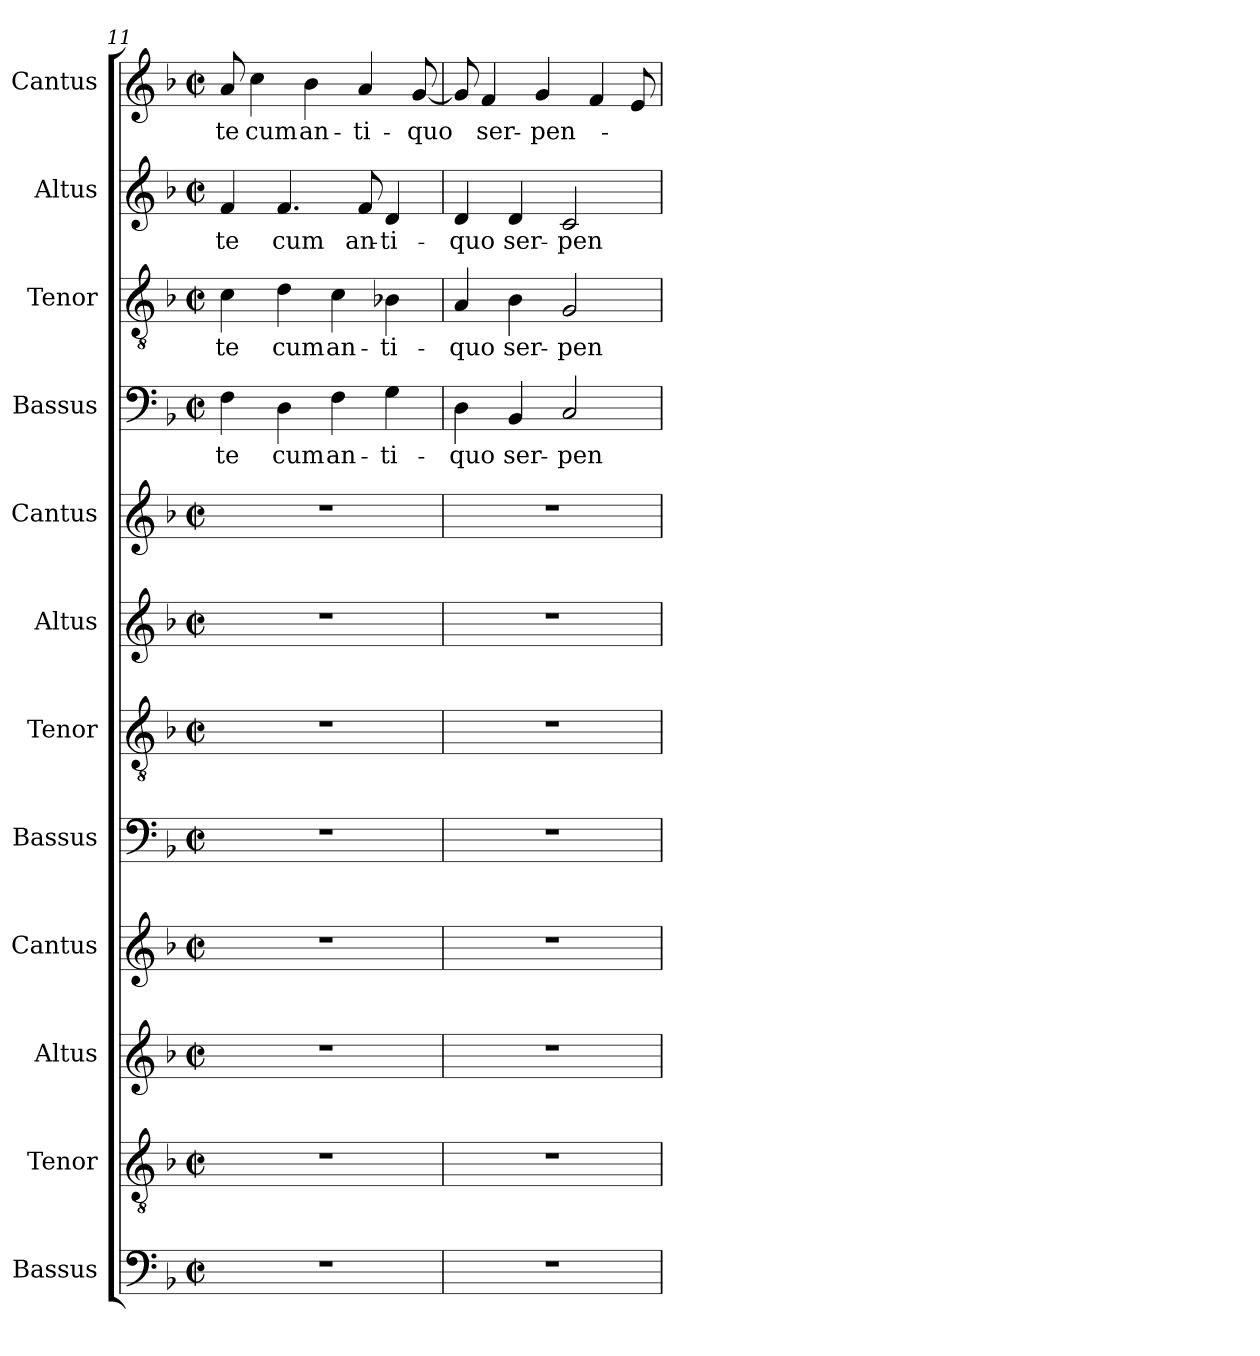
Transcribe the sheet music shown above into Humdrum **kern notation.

**kern	**kern	**kern	**kern	**kern	**kern	**kern	**kern	**kern	**text	**kern	**text	**kern	**text	**kern	**text
*part12	*part11	*part10	*part9	*part8	*part7	*part6	*part5	*part4	*part4	*part3	*part3	*part2	*part2	*part1	*part1
*staff12	*staff11	*staff10	*staff9	*staff8	*staff7	*staff6	*staff5	*staff4	*staff4	*staff3	*staff3	*staff2	*staff2	*staff1	*staff1
*I"Bassus	*I"Tenor	*I"Altus	*I"Cantus	*I"Bassus	*I"Tenor	*I"Altus	*I"Cantus	*I"Bassus	*	*I"Tenor	*	*I"Altus	*	*I"Cantus	*
*I'B.	*I'T.	*I'A.	*I'S.	*I'B.	*I'T.	*I'A.	*I'S.	*I'B.	*	*I'T.	*	*I'A.	*	*I'S.	*
*clefF4	*clefGv2	*clefG2	*clefG2	*clefF4	*clefGv2	*clefG2	*clefG2	*clefF4	*	*clefGv2	*	*clefG2	*	*clefG2	*
*	*ITrd7c12	*	*	*	*ITrd7c12	*	*	*	*	*ITrd7c12	*	*	*	*	*
*k[b-]	*k[b-]	*k[b-]	*k[b-]	*k[b-]	*k[b-]	*k[b-]	*k[b-]	*k[b-]	*	*k[b-]	*	*k[b-]	*	*k[b-]	*
*F:	*F:	*F:	*F:	*F:	*F:	*F:	*F:	*F:	*	*F:	*	*F:	*	*F:	*
*M2/2	*M2/2	*M2/2	*M2/2	*M2/2	*M2/2	*M2/2	*M2/2	*M2/2	*	*M2/2	*	*M2/2	*	*M2/2	*
*met(c|)	*met(c|)	*met(c|)	*met(c|)	*met(c|)	*met(c|)	*met(c|)	*met(c|)	*met(c|)	*	*met(c|)	*	*met(c|)	*	*met(c|)	*
=11	=11	=11	=11	=11	=11	=11	=11	=11	=11	=11	=11	=11	=11	=11	=11
!	!	!	!	!	!	!	!	!	!LO:LY:b:color=#000000	!	!	!	!	!	!
!	!	!	!	!	!	!	!	!	!	!	!LO:LY:b:color=#000000	!	!	!	!
!	!	!	!	!	!	!	!	!	!	!	!	!	!LO:LY:b:color=#000000	!	!
!	!	!	!	!	!	!	!	!	!	!	!	!	!	!	!LO:LY:b:color=#000000
1r	1r	1r	1r	1r	1r	1r	1r	4Fi\	-te	4Ci\	-te	4fi/	-te	8ai/	-te
!	!	!	!	!	!	!	!	!	!	!	!	!	!	!	!LO:LY:b:color=#000000
.	.	.	.	.	.	.	.	.	.	.	.	.	.	4cci\	cum
!	!	!	!	!	!	!	!	!	!LO:LY:b:color=#000000	!	!	!	!	!	!
!	!	!	!	!	!	!	!	!	!	!	!LO:LY:b:color=#000000	!	!	!	!
!	!	!	!	!	!	!	!	!	!	!	!	!	!LO:LY:b:color=#000000	!	!
.	.	.	.	.	.	.	.	4Di\	cum	4Di\	cum	4.fi/	cum	.	.
!	!	!	!	!	!	!	!	!	!	!	!	!	!	!	!LO:LY:b:color=#000000
.	.	.	.	.	.	.	.	.	.	.	.	.	.	4b-i\	an-
!	!	!	!	!	!	!	!	!	!LO:LY:b:color=#000000	!	!	!	!	!	!
!	!	!	!	!	!	!	!	!	!	!	!LO:LY:b:color=#000000	!	!	!	!
.	.	.	.	.	.	.	.	4Fi\	an-	4Ci\	an-	.	.	.	.
!	!	!	!	!	!	!	!	!	!	!	!	!	!LO:LY:b:color=#000000	!	!
!	!	!	!	!	!	!	!	!	!	!	!	!	!	!	!LO:LY:b:color=#000000
.	.	.	.	.	.	.	.	.	.	.	.	8fi/	an-	4ai/	-ti-
!	!	!	!	!	!	!	!	!	!LO:LY:b:color=#000000	!	!	!	!	!	!
!	!	!	!	!	!	!	!	!	!	!	!LO:LY:b:color=#000000	!	!	!	!
!	!	!	!	!	!	!	!	!	!	!	!	!	!LO:LY:b:color=#000000	!	!
.	.	.	.	.	.	.	.	4Gi\	-ti-	4BB-Xi\	-ti-	4di/	-ti-	.	.
!	!	!	!	!	!	!	!	!	!	!	!	!	!	!	!LO:LY:b:color=#000000
.	.	.	.	.	.	.	.	.	.	.	.	.	.	[<8gi/	-quo
=12	=12	=12	=12	=12	=12	=12	=12	=12	=12	=12	=12	=12	=12	=12	=12
!	!	!	!	!	!	!	!	!	!LO:LY:b:color=#000000	!	!	!	!	!	!
!	!	!	!	!	!	!	!	!	!	!	!LO:LY:b:color=#000000	!	!	!	!
!	!	!	!	!	!	!	!	!	!	!	!	!	!LO:LY:b:color=#000000	!	!
1r	1r	1r	1r	1r	1r	1r	1r	4Di\	-quo	4AAi/	-quo	4di/	-quo	8gi/]	.
!	!	!	!	!	!	!	!	!	!	!	!	!	!	!	!LO:LY:b:color=#000000
.	.	.	.	.	.	.	.	.	.	.	.	.	.	4fi/	ser-
!	!	!	!	!	!	!	!	!	!LO:LY:b:color=#000000	!	!	!	!	!	!
!	!	!	!	!	!	!	!	!	!	!	!LO:LY:b:color=#000000	!	!	!	!
!	!	!	!	!	!	!	!	!	!	!	!	!	!LO:LY:b:color=#000000	!	!
.	.	.	.	.	.	.	.	4BB-i/	ser-	4BB-i\	ser-	4di/	ser-	.	.
!	!	!	!	!	!	!	!	!	!	!	!	!	!	!	!LO:LY:b:color=#000000
.	.	.	.	.	.	.	.	.	.	.	.	.	.	4gi/	-pen-
!	!	!	!	!	!	!	!	!	!LO:LY:b:color=#000000	!	!	!	!	!	!
!	!	!	!	!	!	!	!	!	!	!	!LO:LY:b:color=#000000	!	!	!	!
!	!	!	!	!	!	!	!	!	!	!	!	!	!LO:LY:b:color=#000000	!	!
.	.	.	.	.	.	.	.	2Ci/	-pen-	2GGi/	-pen-	2ci/	-pen-	.	.
.	.	.	.	.	.	.	.	.	.	.	.	.	.	4fi/	.
.	.	.	.	.	.	.	.	.	.	.	.	.	.	8ei/	.
=	=	=	=	=	=	=	=	=	=	=	=	=	=	=	=
*-	*-	*-	*-	*-	*-	*-	*-	*-	*-	*-	*-	*-	*-	*-	*-
